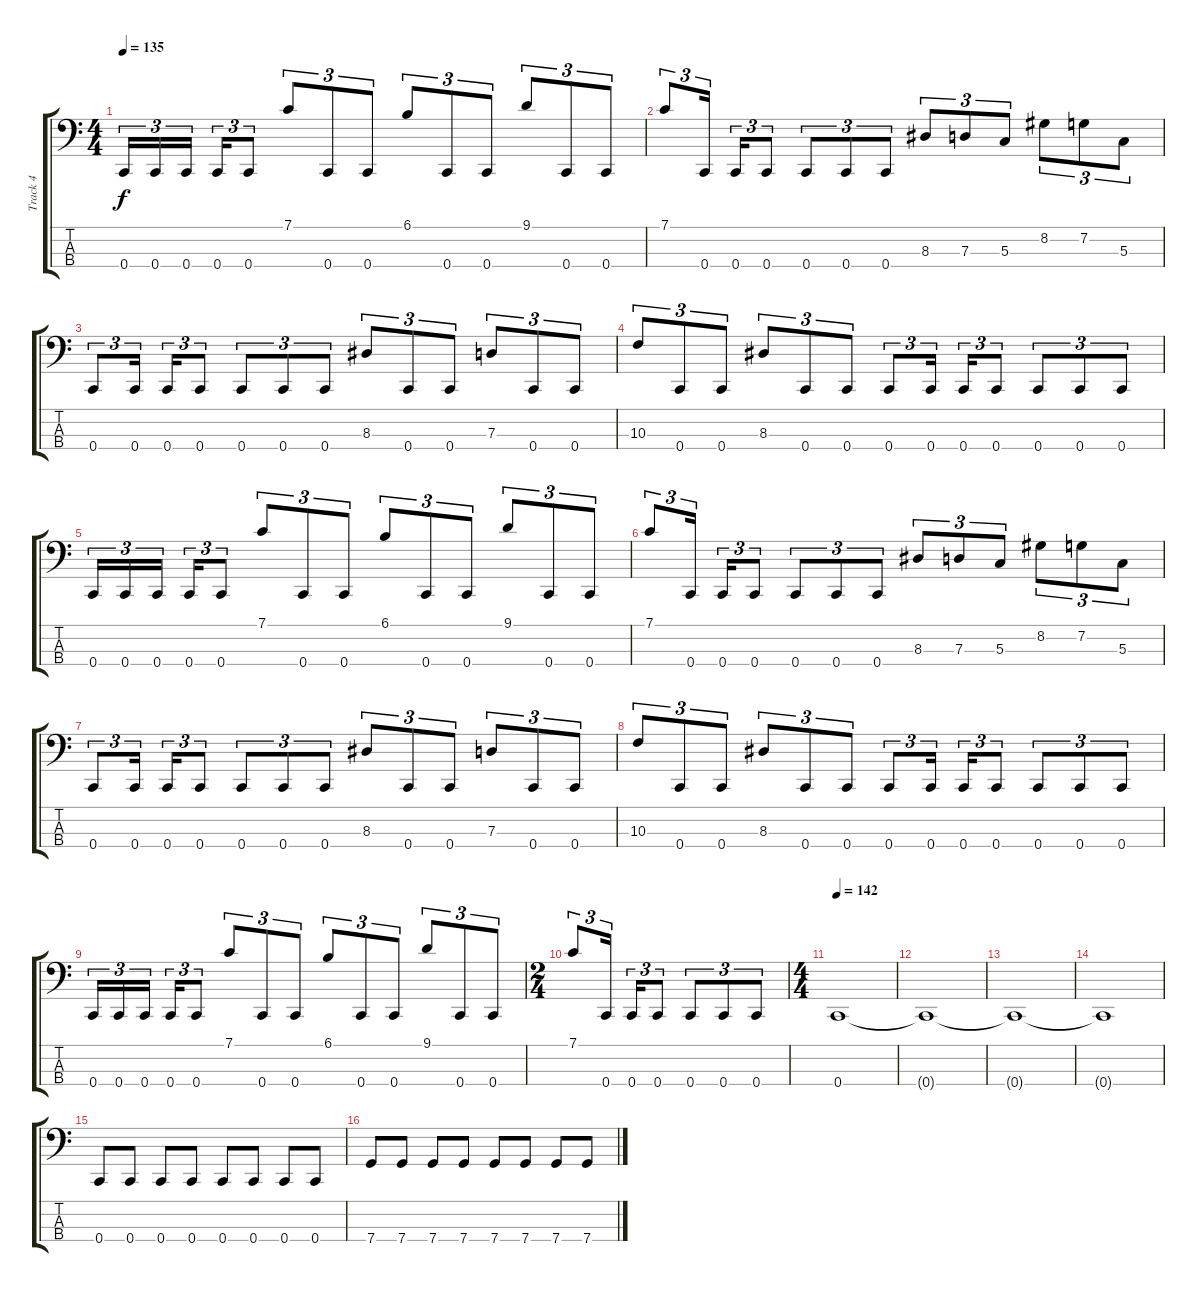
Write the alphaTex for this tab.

\track ("Track 4" "Track 4") {instrument electricbasspick}
\staff {score tabs}
\tuning (F2 C2 G1 C1) {hide}
\ts (4 4)
\tempo 135
\clef f4
\ks c
0.4.16{tu (3 2) dy f} 0.4.16{tu (3 2)} 0.4.16{tu (3 2) beam splitsecondary} 0.4.16{tu (3 2)} 0.4.8{tu (3 2)} 7.1.8{tu (3 2)} 0.4.8{tu (3 2)} 0.4.8{tu (3 2)} 6.1.8{tu (3 2)} 0.4.8{tu (3 2)} 0.4.8{tu (3 2)} 9.1.8{tu (3 2)} 0.4.8{tu (3 2)} 0.4.8{tu (3 2)} |
7.1.8{tu (3 2)} 0.4.16{tu (3 2) beam splitsecondary} 0.4.16{tu (3 2)} 0.4.8{tu (3 2)} 0.4.8{tu (3 2)} 0.4.8{tu (3 2)} 0.4.8{tu (3 2)} 8.3.8{tu (3 2)} 7.3.8{tu (3 2)} 5.3.8{tu (3 2)} 8.2.8{tu (3 2)} 7.2.8{tu (3 2)} 5.3.8{tu (3 2)} |
0.4.8{tu (3 2)} 0.4.16{tu (3 2) beam splitsecondary} 0.4.16{tu (3 2)} 0.4.8{tu (3 2)} 0.4.8{tu (3 2)} 0.4.8{tu (3 2)} 0.4.8{tu (3 2)} 8.3.8{tu (3 2)} 0.4.8{tu (3 2)} 0.4.8{tu (3 2)} 7.3.8{tu (3 2)} 0.4.8{tu (3 2)} 0.4.8{tu (3 2)} |
10.3.8{tu (3 2)} 0.4.8{tu (3 2)} 0.4.8{tu (3 2)} 8.3.8{tu (3 2)} 0.4.8{tu (3 2)} 0.4.8{tu (3 2)} 0.4.8{tu (3 2)} 0.4.16{tu (3 2) beam splitsecondary} 0.4.16{tu (3 2)} 0.4.8{tu (3 2)} 0.4.8{tu (3 2)} 0.4.8{tu (3 2)} 0.4.8{tu (3 2)} |
0.4.16{tu (3 2)} 0.4.16{tu (3 2)} 0.4.16{tu (3 2) beam splitsecondary} 0.4.16{tu (3 2)} 0.4.8{tu (3 2)} 7.1.8{tu (3 2)} 0.4.8{tu (3 2)} 0.4.8{tu (3 2)} 6.1.8{tu (3 2)} 0.4.8{tu (3 2)} 0.4.8{tu (3 2)} 9.1.8{tu (3 2)} 0.4.8{tu (3 2)} 0.4.8{tu (3 2)} |
7.1.8{tu (3 2)} 0.4.16{tu (3 2) beam splitsecondary} 0.4.16{tu (3 2)} 0.4.8{tu (3 2)} 0.4.8{tu (3 2)} 0.4.8{tu (3 2)} 0.4.8{tu (3 2)} 8.3.8{tu (3 2)} 7.3.8{tu (3 2)} 5.3.8{tu (3 2)} 8.2.8{tu (3 2)} 7.2.8{tu (3 2)} 5.3.8{tu (3 2)} |
0.4.8{tu (3 2)} 0.4.16{tu (3 2) beam splitsecondary} 0.4.16{tu (3 2)} 0.4.8{tu (3 2)} 0.4.8{tu (3 2)} 0.4.8{tu (3 2)} 0.4.8{tu (3 2)} 8.3.8{tu (3 2)} 0.4.8{tu (3 2)} 0.4.8{tu (3 2)} 7.3.8{tu (3 2)} 0.4.8{tu (3 2)} 0.4.8{tu (3 2)} |
10.3.8{tu (3 2)} 0.4.8{tu (3 2)} 0.4.8{tu (3 2)} 8.3.8{tu (3 2)} 0.4.8{tu (3 2)} 0.4.8{tu (3 2)} 0.4.8{tu (3 2)} 0.4.16{tu (3 2) beam splitsecondary} 0.4.16{tu (3 2)} 0.4.8{tu (3 2)} 0.4.8{tu (3 2)} 0.4.8{tu (3 2)} 0.4.8{tu (3 2)} |
0.4.16{tu (3 2)} 0.4.16{tu (3 2)} 0.4.16{tu (3 2) beam splitsecondary} 0.4.16{tu (3 2)} 0.4.8{tu (3 2)} 7.1.8{tu (3 2)} 0.4.8{tu (3 2)} 0.4.8{tu (3 2)} 6.1.8{tu (3 2)} 0.4.8{tu (3 2)} 0.4.8{tu (3 2)} 9.1.8{tu (3 2)} 0.4.8{tu (3 2)} 0.4.8{tu (3 2)} |
\ts (2 4)
7.1.8{tu (3 2)} 0.4.16{tu (3 2) beam splitsecondary} 0.4.16{tu (3 2)} 0.4.8{tu (3 2)} 0.4.8{tu (3 2)} 0.4.8{tu (3 2)} 0.4.8{tu (3 2)} |
\ts (4 4)
\tempo 142
0.4.1 |
0.4{t}.1 |
0.4{t}.1 |
0.4{t}.1 |
0.4.8{volume 10} 0.4.8 0.4.8 0.4.8 0.4.8 0.4.8 0.4.8 0.4.8 |
7.4.8 7.4.8 7.4.8 7.4.8 7.4.8 7.4.8 7.4.8 7.4.8
